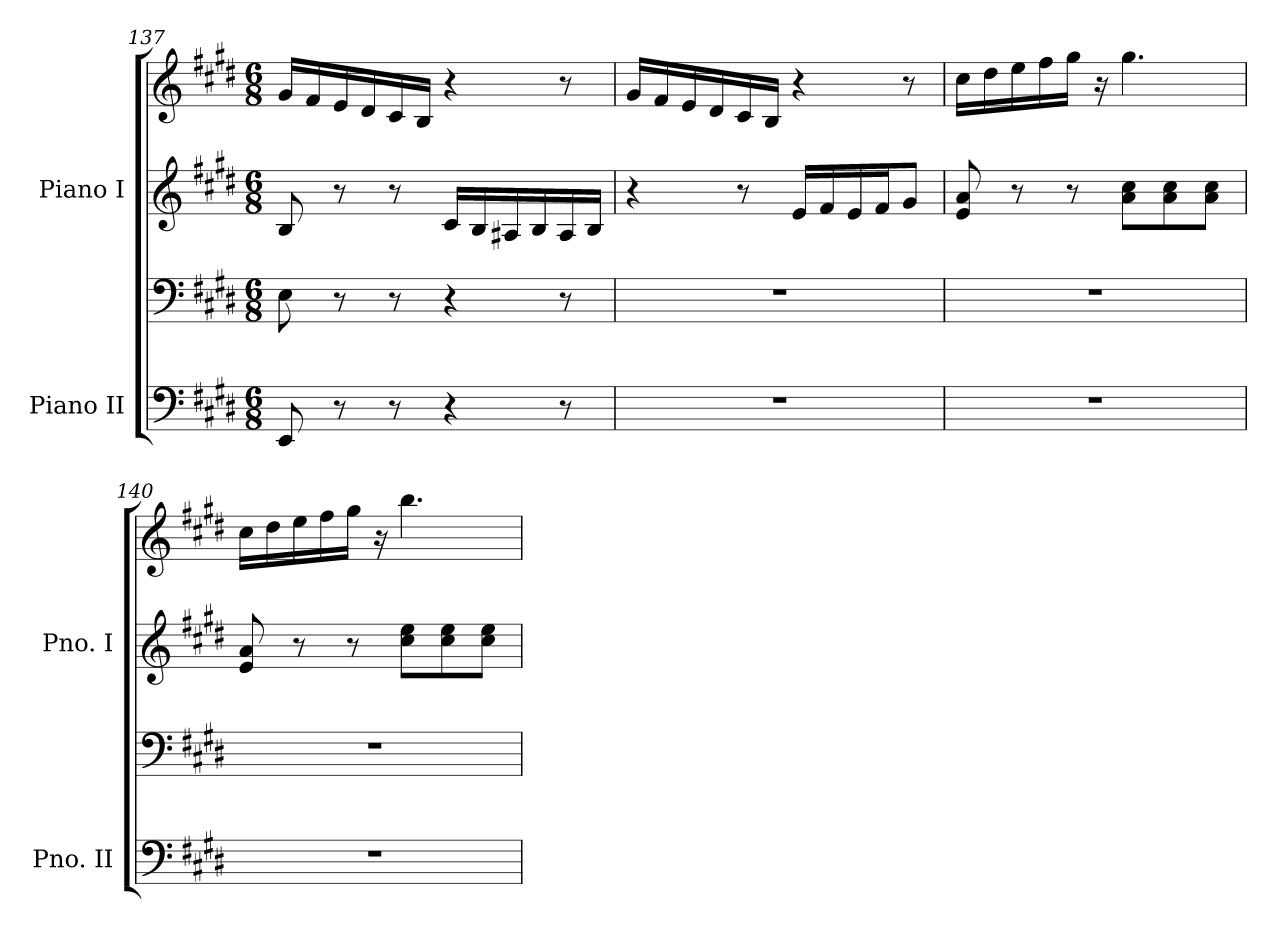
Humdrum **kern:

**kern	**kern	**kern	**kern
*part2	*part2	*part1	*part1
*staff4	*staff3	*staff2	*staff1
*I"Piano II	*	*I"Piano I	*
*I'Pno. II	*	*I'Pno. I	*
*clefF4	*clefF4	*clefG2	*clefG2
*k[f#c#g#d#]	*k[f#c#g#d#]	*k[f#c#g#d#]	*k[f#c#g#d#]
*M6/8	*M6/8	*M6/8	*M6/8
=137	=137	=137	=137
8EE/	8E\	8B/	16g#/LL
.	.	.	16f#/
8r	8r	8r	16e/
.	.	.	16d#/
8r	8r	8r	16c#/
.	.	.	16B/JJ
4r	4r	16c#/LL	4r
.	.	16B/	.
.	.	16A#X/	.
.	.	16B/	.
8r	8r	16A#/	8r
.	.	16B/JJ	.
!!LO:LB:g=z
=138	=138	=138	=138
2.r	2.r	4r	16g#/LL
.	.	.	16f#/
.	.	.	16e/
.	.	.	16d#/
.	.	8r	16c#/
.	.	.	16B/JJ
.	.	16e/LL	4r
.	.	16f#/	.
.	.	16e/	.
.	.	16f#/J	.
.	.	8g#/J	8r
=139	=139	=139	=139
2.r	2.r	8e/ 8a/	16cc#\LL
.	.	.	16dd#\
.	.	8r	16ee\
.	.	.	16ff#\
.	.	8r	16gg#\JJ
.	.	.	16r
.	.	8a\ 8cc#\L	4.gg#\
.	.	8a\ 8cc#\	.
.	.	8a\ 8cc#\J	.
=140	=140	=140	=140
2.r	2.r	8e/ 8a/	16cc#\LL
.	.	.	16dd#\
.	.	8r	16ee\
.	.	.	16ff#\
.	.	8r	16gg#\JJ
.	.	.	16r
.	.	8cc#\ 8ee\L	4.bb\
.	.	8cc#\ 8ee\	.
.	.	8cc#\ 8ee\J	.
=	=	=	=
*-	*-	*-	*-
